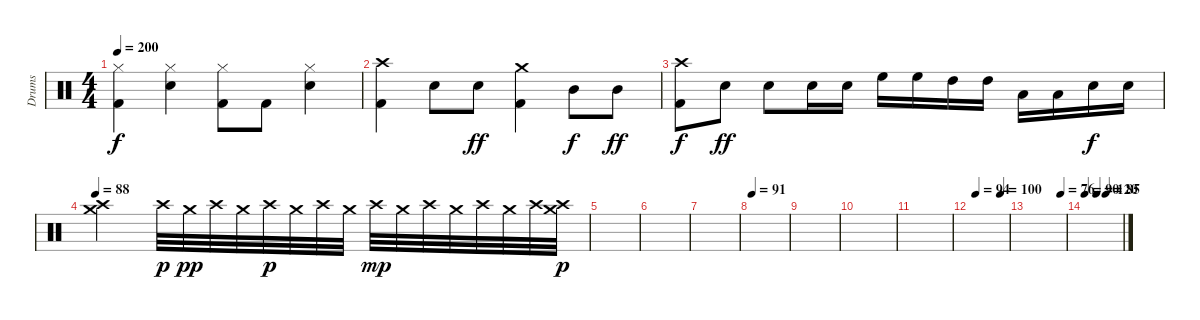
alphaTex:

\track ("Drums" "Drums") {instrument percussion}
\staff {score}
\articulation defaults
\ts (4 4)
\tempo 200
\clef neutral
\ks c
("Hi-Hat (closed)" "Kick (hit) 2").4{dy f} ("Hi-Hat (closed)" "Snare (hit) 2").4 ("Hi-Hat (closed)" "Kick (hit) 2").8 "Kick (hit) 2".8 ("Hi-Hat (closed)" "Snare (hit) 2").4 |
("Crash high (hit)" "Kick (hit) 2").4 "Snare (hit) 2".8 "Snare (hit) 2".8{dy ff} ("Crash medium (hit)" "Kick (hit) 2").4 "Mid Tom (hit)".8{dy f} "Mid Tom (hit)".8{dy ff} |
("Crash high (hit)" "Kick (hit) 2").8{dy f} "Snare (hit) 2".8{dy ff} "Snare (hit) 2".8 "Snare (hit) 2".16 "Snare (hit) 2".16 "High Floor Tom (hit)".16 "High Floor Tom (hit)".16 "High Tom (hit)".16 "High Tom (hit)".16 "Low Tom (hit)".16 "Low Tom (hit)".16 "Snare (hit) 2".16{dy f} "Snare (hit) 2".16 |
\tempo 88
("Crash high (hit)" "Crash medium (hit)").2 "Crash high (hit)".32{dy p} "Crash medium (hit)".32{dy pp} "Crash high (hit)".32 "Crash medium (hit)".32 "Crash high (hit)".32{dy p} "Crash medium (hit)".32 "Crash high (hit)".32 "Crash medium (hit)".32 "Crash high (hit)".32{dy mp} "Crash medium (hit)".32 "Crash high (hit)".32 "Crash medium (hit)".32 "Crash high (hit)".32 "Crash medium (hit)".32 "Crash high (hit)".32 ("Crash medium (hit)" "Crash high (hit)").32{dy p} |
|
|
|
\tempo 91
|
|
|
|
\tempo (94 0.125)
\tempo (100 0.7916666666666666)
|
\tempo (76 0.875)
|
\tempo 90
\tempo (120 0.3125)
\tempo (85 0.5625)
